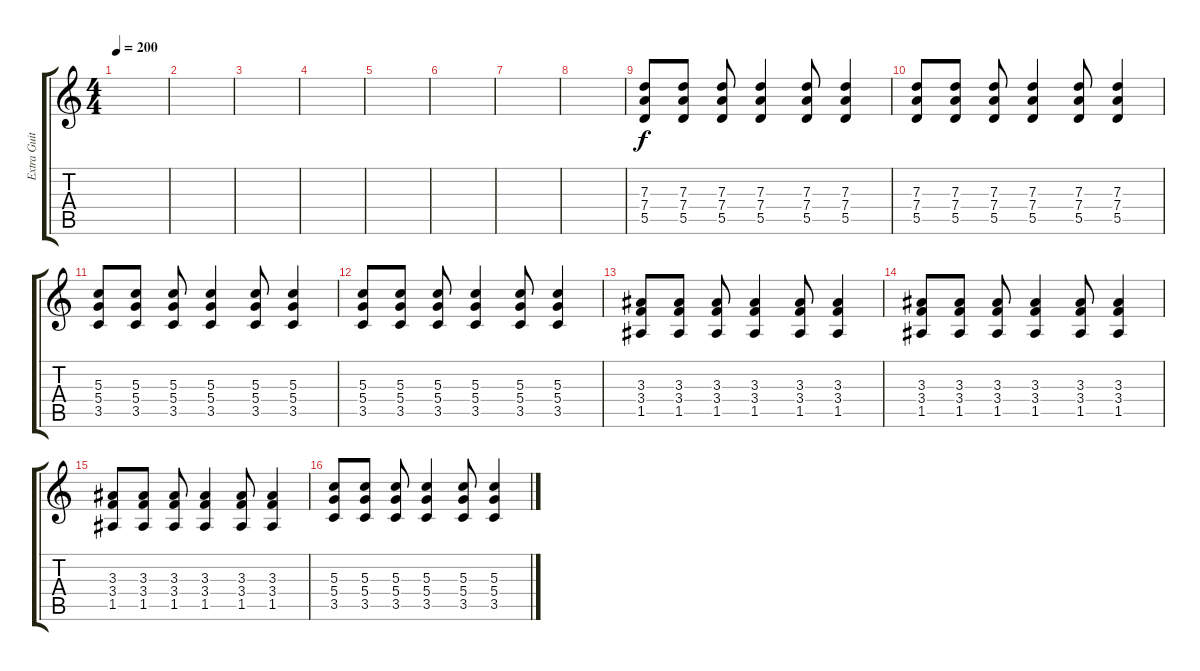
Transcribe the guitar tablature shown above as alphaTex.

\track ("Extra Guitar" "Extra Guit") {instrument distortionguitar}
\staff {score tabs}
\tuning (E4 B3 G3 D3 A2 D2) {hide}
\ts (4 4)
\tempo 200
\clef g2
\ks c
|
|
|
|
|
|
|
|
(7.3 7.4 5.5).8 (7.3 7.4 5.5).8 (7.3 7.4 5.5).8 (7.3 7.4 5.5).4 (7.3 7.4 5.5).8 (7.3 7.4 5.5).4 |
(7.3 7.4 5.5).8 (7.3 7.4 5.5).8 (7.3 7.4 5.5).8 (7.3 7.4 5.5).4 (7.3 7.4 5.5).8 (7.3 7.4 5.5).4 |
(5.3 5.4 3.5).8 (5.3 5.4 3.5).8 (5.3 5.4 3.5).8 (5.3 5.4 3.5).4 (5.3 5.4 3.5).8 (5.3 5.4 3.5).4 |
(5.3 5.4 3.5).8 (5.3 5.4 3.5).8 (5.3 5.4 3.5).8 (5.3 5.4 3.5).4 (5.3 5.4 3.5).8 (5.3 5.4 3.5).4 |
(3.3 3.4 1.5).8 (3.3 3.4 1.5).8 (3.3 3.4 1.5).8 (3.3 3.4 1.5).4 (3.3 3.4 1.5).8 (3.3 3.4 1.5).4 |
(3.3 3.4 1.5).8 (3.3 3.4 1.5).8 (3.3 3.4 1.5).8 (3.3 3.4 1.5).4 (3.3 3.4 1.5).8 (3.3 3.4 1.5).4 |
(3.3 3.4 1.5).8 (3.3 3.4 1.5).8 (3.3 3.4 1.5).8 (3.3 3.4 1.5).4 (3.3 3.4 1.5).8 (3.3 3.4 1.5).4 |
(5.3 5.4 3.5).8 (5.3 5.4 3.5).8 (5.3 5.4 3.5).8 (5.3 5.4 3.5).4 (5.3 5.4 3.5).8 (5.3 5.4 3.5).4
